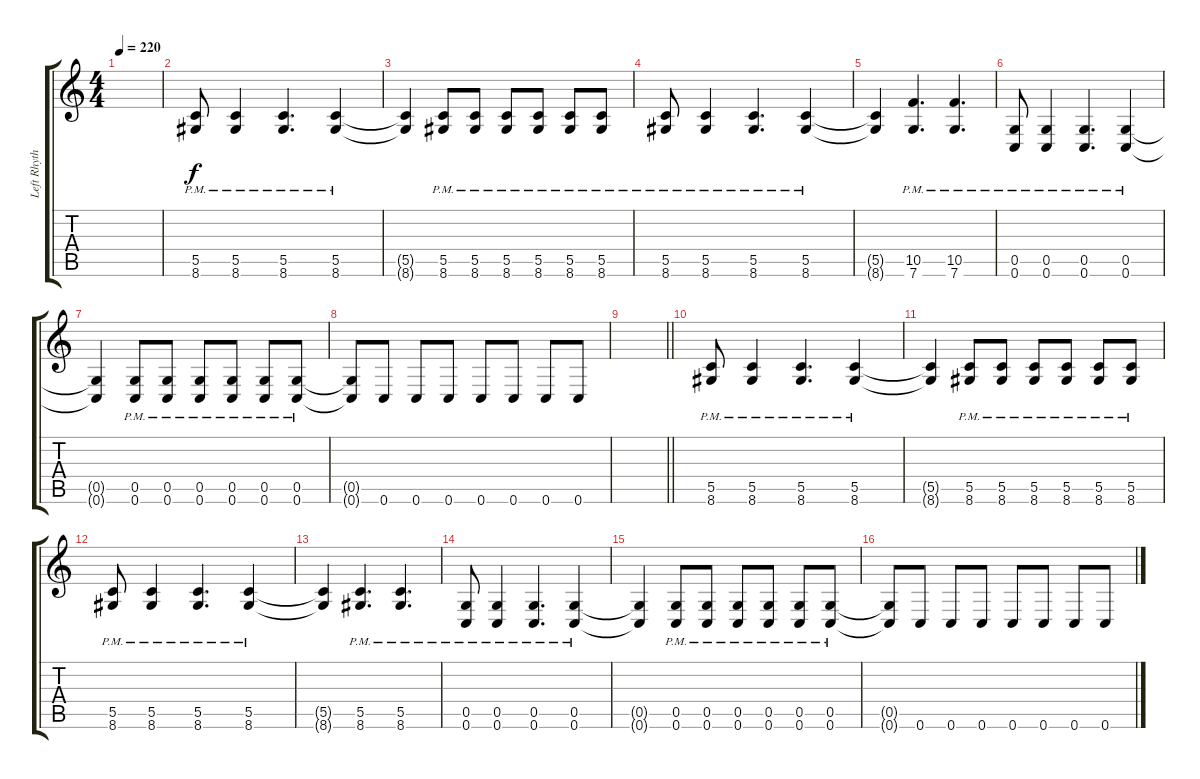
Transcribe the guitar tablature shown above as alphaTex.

\track ("Left Rhythm" "Left Rhyth") {instrument distortionguitar}
\staff {score tabs}
\tuning (D4 A3 F3 C3 G2 C2) {hide}
\ts (4 4)
\tempo 220
\clef g2
\ks c
|
(5.5{pm} 8.6{pm}).8 (5.5{pm} 8.6{pm}).4 (5.5{pm} 8.6{pm}).4{d} (5.5{pm} 8.6{pm}).4 |
(5.5{t} 8.6{t}).4 (5.5{pm} 8.6{pm}).8 (5.5{pm} 8.6{pm}).8 (5.5{pm} 8.6{pm}).8 (5.5{pm} 8.6{pm}).8 (5.5{pm} 8.6{pm}).8 (5.5{pm} 8.6{pm}).8 |
(5.5{pm} 8.6{pm}).8 (5.5{pm} 8.6{pm}).4 (5.5{pm} 8.6{pm}).4{d} (5.5{pm} 8.6{pm}).4 |
(5.5{t} 8.6{t}).4 (10.5{pm} 7.6{pm}).4{d} (10.5{pm} 7.6{pm}).4{d} |
(0.5{pm} 0.6{pm}).8 (0.5{pm} 0.6{pm}).4 (0.5{pm} 0.6{pm}).4{d} (0.5{pm} 0.6{pm}).4 |
(0.5{t} 0.6{t}).4 (0.5{pm} 0.6{pm}).8 (0.5{pm} 0.6{pm}).8 (0.5{pm} 0.6{pm}).8 (0.5{pm} 0.6{pm}).8 (0.5{pm} 0.6{pm}).8 (0.5{pm} 0.6{pm}).8 |
(0.5{t} 0.6{t}).8 0.6.8 0.6.8 0.6.8 0.6.8 0.6.8 0.6.8 0.6.8 |
\barLineRight lightlight
|
\section ("" "")
(5.5{pm} 8.6{pm}).8 (5.5{pm} 8.6{pm}).4 (5.5{pm} 8.6{pm}).4{d} (5.5{pm} 8.6{pm}).4 |
(5.5{t} 8.6{t}).4 (5.5{pm} 8.6{pm}).8 (5.5{pm} 8.6{pm}).8 (5.5{pm} 8.6{pm}).8 (5.5{pm} 8.6{pm}).8 (5.5{pm} 8.6{pm}).8 (5.5{pm} 8.6{pm}).8 |
(5.5{pm} 8.6{pm}).8 (5.5{pm} 8.6{pm}).4 (5.5{pm} 8.6{pm}).4{d} (5.5{pm} 8.6{pm}).4 |
(5.5{t} 8.6{t}).4 (5.5{pm} 8.6{pm}).4{d} (5.5{pm} 8.6{pm}).4{d} |
(0.5{pm} 0.6{pm}).8 (0.5{pm} 0.6{pm}).4 (0.5{pm} 0.6{pm}).4{d} (0.5{pm} 0.6{pm}).4 |
(0.5{t} 0.6{t}).4 (0.5{pm} 0.6{pm}).8 (0.5{pm} 0.6{pm}).8 (0.5{pm} 0.6{pm}).8 (0.5{pm} 0.6{pm}).8 (0.5{pm} 0.6{pm}).8 (0.5{pm} 0.6{pm}).8 |
(0.5{t} 0.6{t}).8 0.6.8 0.6.8 0.6.8 0.6.8 0.6.8 0.6.8 0.6.8
